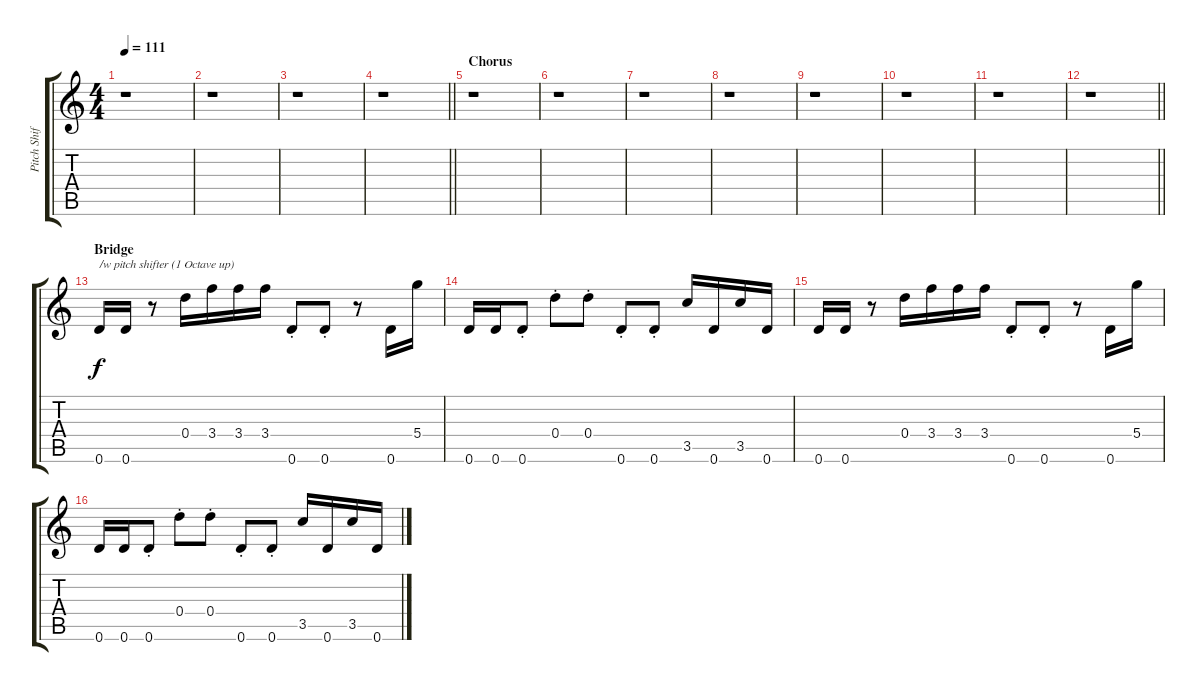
\track ("Pitch Shifter 2" "Pitch Shif") {instrument overdrivenguitar}
\staff {score tabs}
\tuning (E5 B4 G4 D4 A3 D3) {hide}
\ts (4 4)
\tempo 111
\clef g2
\ks c
r.1{dy f} |
r.1 |
r.1 |
\barLineRight lightlight
r.1 |
\section ("" "Chorus")
r.1 |
r.1 |
r.1 |
r.1 |
r.1 |
r.1 |
r.1 |
\barLineRight lightlight
r.1 |
\section ("" "Bridge")
0.6.16{txt "/w pitch shifter (1 Octave up)"} 0.6.16 r.8 0.4.16 3.4.16 3.4.16 3.4.16 0.6{st}.8 0.6{st}.8 r.8 0.6.16 5.4.16 |
0.6.16 0.6.16 0.6{st}.8 0.4{st}.8 0.4{st}.8 0.6{st}.8 0.6{st}.8 3.5.16 0.6.16 3.5.16 0.6.16 |
0.6.16 0.6.16 r.8 0.4.16 3.4.16 3.4.16 3.4.16 0.6{st}.8 0.6{st}.8 r.8 0.6.16 5.4.16 |
0.6.16 0.6.16 0.6{st}.8 0.4{st}.8 0.4{st}.8 0.6{st}.8 0.6{st}.8 3.5.16 0.6.16 3.5.16 0.6.16
